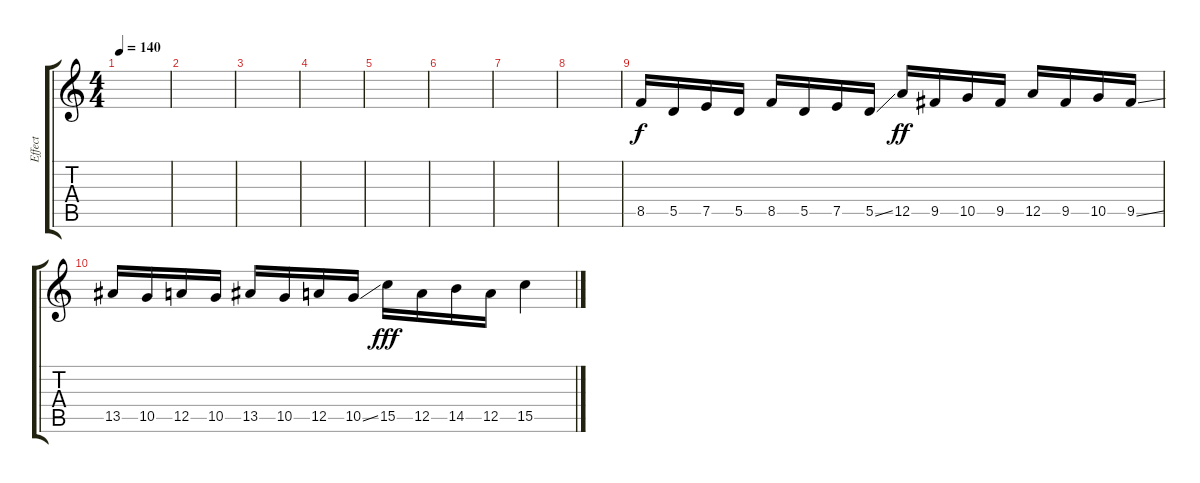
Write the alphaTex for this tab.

\track ("Effect" "Effect") {instrument guitarharmonics}
\staff {score tabs}
\tuning (E4 B3 G3 D3 A2 E2) {hide}
\ts (4 4)
\tempo 140
\clef g2
\ks c
|
|
|
|
|
|
|
|
8.5.16{dy f} 5.5.16 7.5.16 5.5.16 8.5.16 5.5.16 7.5.16 5.5{ss}.16 12.5.16{dy ff} 9.5.16 10.5.16 9.5.16 12.5.16 9.5.16 10.5.16 9.5{ss}.16 |
13.5.16 10.5.16 12.5.16 10.5.16 13.5.16 10.5.16 12.5.16 10.5{ss}.16 15.5.16{dy fff} 12.5.16 14.5.16 12.5.16 15.5.4
